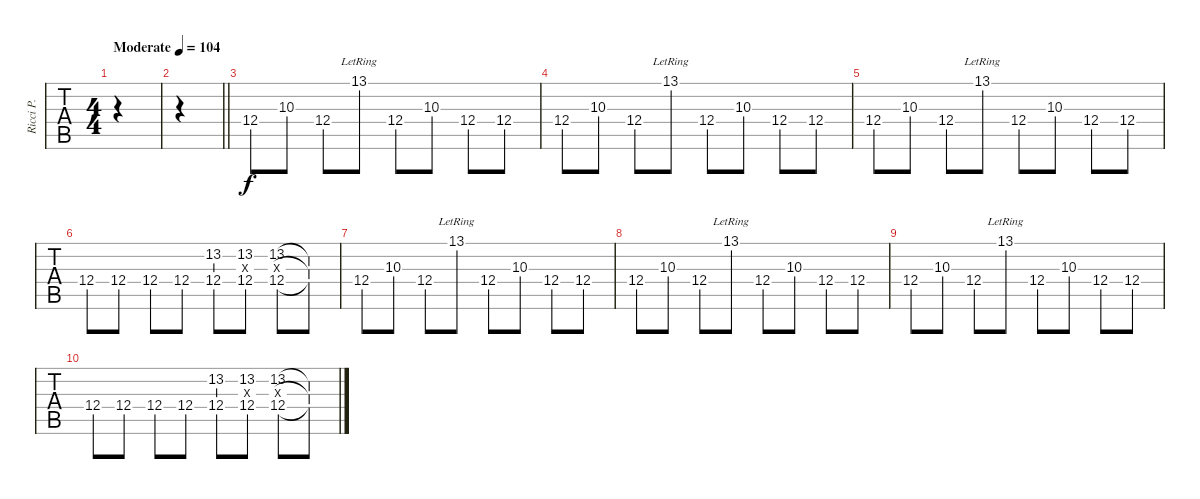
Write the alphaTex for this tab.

\track ("Ricci P." "Ricci P.") {instrument overdrivenguitar}
\staff {tabs}
\tuning (E4 B3 G3 D3 A2 E2) {hide}
\ts (4 4)
\tempo (104 "Moderate")
\clef g2
\ks c
|
\barLineRight lightlight
|
12.4.8 10.3.8 12.4.8 13.1{lr}.8 12.4.8 10.3.8 12.4.8 12.4.8 |
12.4.8 10.3.8 12.4.8 13.1{lr}.8 12.4.8 10.3.8 12.4.8 12.4.8 |
12.4.8 10.3.8 12.4.8 13.1{lr}.8 12.4.8 10.3.8 12.4.8 12.4.8 |
12.4.8 12.4.8 12.4.8 12.4.8 (13.2 12.4).8 (13.2 10.3{x} 12.4).8 (13.2 0.3{x} 12.4).8 (13.2{t} 0.3{t} 12.4{t}).8 |
12.4.8 10.3.8 12.4.8 13.1{lr}.8 12.4.8 10.3.8 12.4.8 12.4.8 |
12.4.8 10.3.8 12.4.8 13.1{lr}.8 12.4.8 10.3.8 12.4.8 12.4.8 |
12.4.8 10.3.8 12.4.8 13.1{lr}.8 12.4.8 10.3.8 12.4.8 12.4.8 |
12.4.8 12.4.8 12.4.8 12.4.8 (13.2 12.4).8 (13.2 10.3{x} 12.4).8 (13.2 0.3{x} 12.4).8 (13.2{t} 0.3{t} 12.4{t}).8
